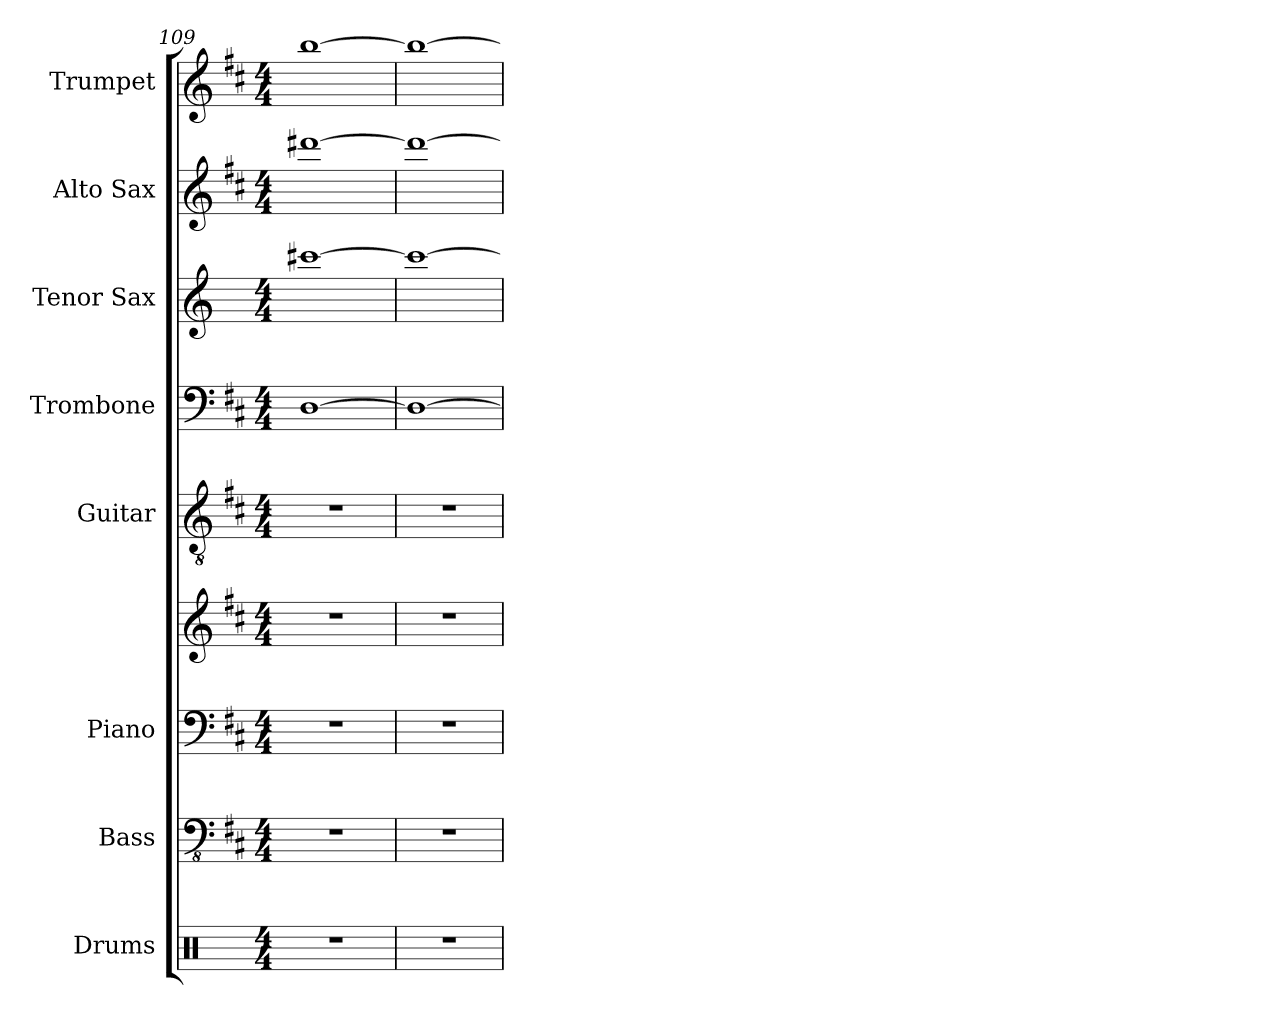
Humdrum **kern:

**kern	**kern	**kern	**kern	**kern	**kern	**kern	**kern	**kern
*part8	*part7	*part6	*part6	*part5	*part4	*part3	*part2	*part1
*staff9	*staff8	*staff7	*staff6	*staff5	*staff4	*staff3	*staff2	*staff1
*I"Drums	*I"Bass	*I"Piano	*	*I"Guitar	*I"Trombone	*I"Tenor Sax	*I"Alto Sax	*I"Trumpet
*I'Drums	*I'Bass	*I'Piano	*	*I'Gtr.	*I'Tbn.	*I'Tenor	*I'Alto	*I'Tpt.
*clefX	*clefFv4	*clefF4	*clefG2	*clefGv2	*clefF4	*clefG2	*clefG2	*clefG2
*	*	*	*	*	*	*ITrd8c14	*ITrd5c9	*ITrd1c2
*k[]	*k[f#c#]	*k[f#c#]	*k[f#c#]	*k[f#c#]	*k[f#c#]	*k[]	*k[b-]	*k[]
*M4/4	*M4/4	*M4/4	*M4/4	*M4/4	*M4/4	*M4/4	*M4/4	*M4/4
=109	=109	=109	=109	=109	=109	=109	=109	=109
1r	1r	1r	1r	1r	[1D	[1cc#X	[1ff#X	[1aa
=110	=110	=110	=110	=110	=110	=110	=110	=110
1r	1r	1r	1r	1r	1D_	1cc#_	1ff#_	1aa_
=	=	=	=	=	=	=	=	=
*-	*-	*-	*-	*-	*-	*-	*-	*-
